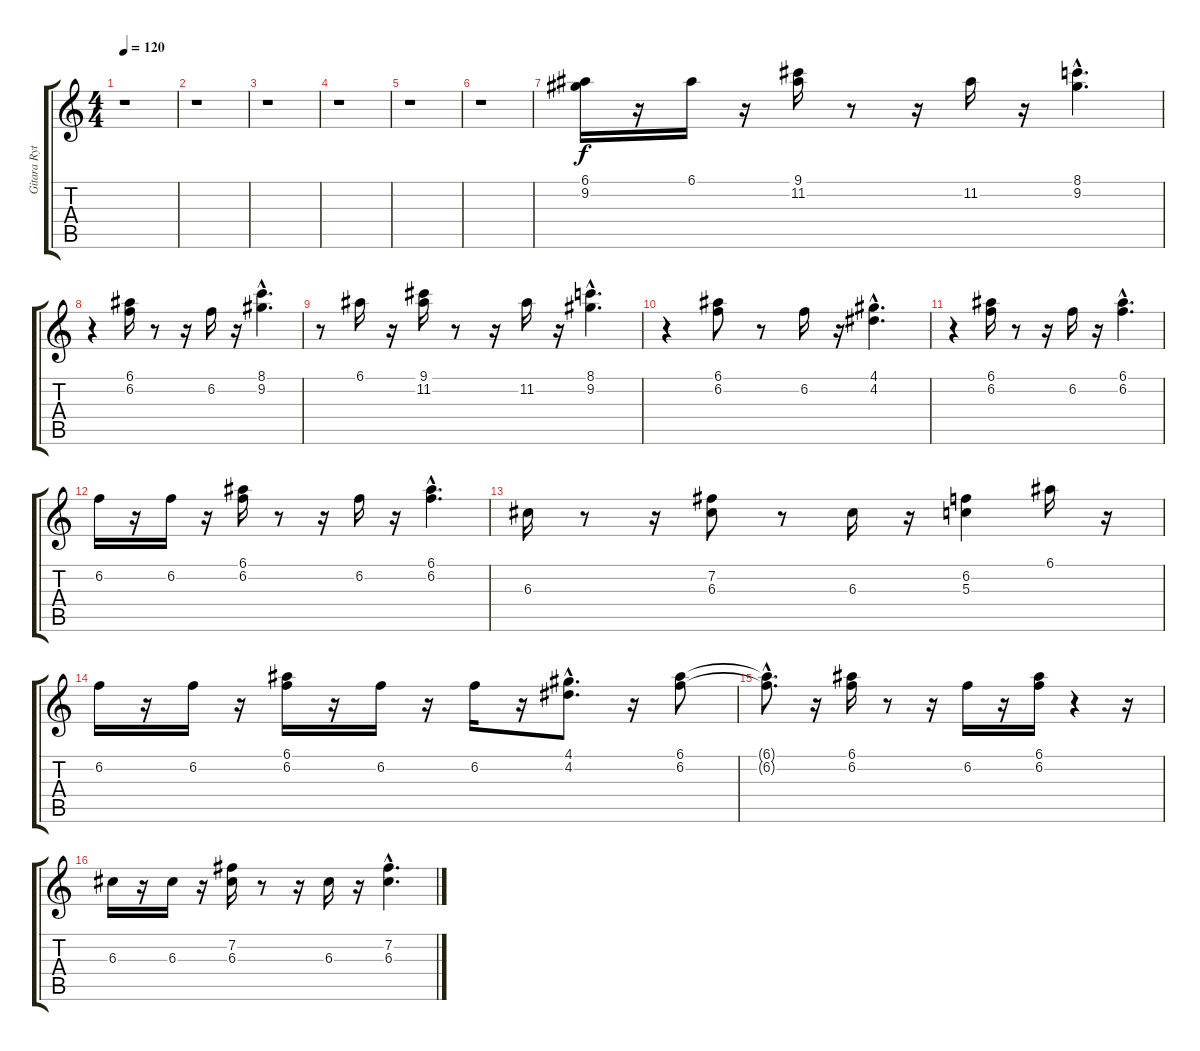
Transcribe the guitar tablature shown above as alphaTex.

\track ("Gitara Rytmiczna" "Gitara Ryt") {instrument overdrivenguitar}
\staff {score tabs}
\tuning (E4 B3 G3 D3 A2 E2) {hide}
\ts (4 4)
\tempo 120
\clef g2
\ks c
r.1{dy f} |
r.1 |
r.1 |
r.1 |
r.1 |
r.1 |
(6.1 9.2).16 r.16 6.1.16 r.16 (9.1 11.2).16 r.8 r.16 11.2.16 r.16 (8.1{hac} 9.2{hac}).4{d} |
r.4 (6.1 6.2).16 r.8 r.16 6.2.16 r.16 (8.1{hac} 9.2{hac}).4{d} |
r.8 6.1.16 r.16 (9.1 11.2).16 r.8 r.16 11.2.16 r.16 (8.1{hac} 9.2{hac}).4{d} |
r.4 (6.1 6.2).8 r.8 6.2.16 r.16 (4.1{hac} 4.2{hac}).4{d} |
r.4 (6.1 6.2).16 r.8 r.16 6.2.16 r.16 (6.1{hac} 6.2{hac}).4{d} |
6.2.16 r.16 6.2.16 r.16 (6.1 6.2).16 r.8 r.16 6.2.16 r.16 (6.1{hac} 6.2{hac}).4{d} |
6.3.16 r.8 r.16 (7.2 6.3).8 r.8 6.3.16 r.16 (6.2 5.3).4 6.1.16 r.16 |
6.2.16 r.16 6.2.16 r.16 (6.1 6.2).16 r.16 6.2.16 r.16 6.2.16 r.16 (4.1{hac} 4.2{hac}).8{d} r.16 (6.1 6.2).8 |
(6.1{hac t} 6.2{hac t}).8{d} r.16 (6.1 6.2).16 r.8 r.16 6.2.16 r.16 (6.1 6.2).16 r.4 r.16 |
6.3.16 r.16 6.3.16 r.16 (7.2 6.3).16 r.8 r.16 6.3.16 r.16 (7.2{hac} 6.3{hac}).4{d}
